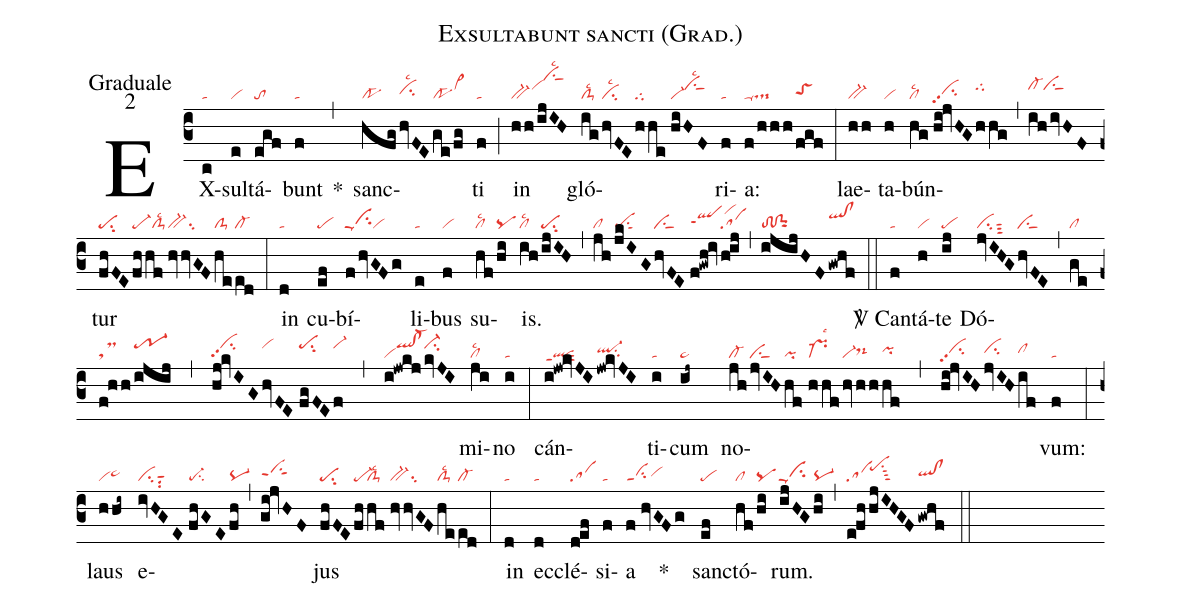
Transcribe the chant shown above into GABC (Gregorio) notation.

nabc-lines:1;
name:Exsultabunt sancti (Grad.);
office-part:Graduale;
mode:2;
%%
(c3) EX(c|ta)sul(e|vi)tá(egf|to)bunt(f|ta) *(,) sanc(hfg|po-|hvFE|cihhlsc2|ge/fg|po-vi>hj)ti(f|ta) (;) in(hh/ijIH|bv-vihjciShnlsc2) gló(ig|clS-lsc2|hvFE|cilsc2|hhe//|tg|hiHF|vi-ciShjlsc2)ri(f|ta)a:(f/hhh/|ts-ppu1|fgf|toShh) (:) lae(hh|bv-)ta(h|vi)bún(hg//|cllsc2|hi!jvHG|cihhpp2|hhg,|tghj|ihivHF|cl-hjciShj)tur(fhFE|pesu2|fhhf//|pe-clS-lsc2|hvvGF|bv-su2|he|clS-|ed|cl-) (:) in(d|ta) cu(ef|pe)bí(fhvGFg|cippu1vi)li(e|ta)bus(f|vi) su(hf/|cllsc2|hi|pq)is.(ih/|cllsc2|ijIH|pesu2) (,) (jh/|cl|jkIG|pesu1sut1|hvFE//|ciS|f!gwh!iv|qlhhppt1vihl|h!ij|sa) (,) (ijijHF|to!ciG|gwhf|qlhj!clhj) (::)

<sp>V/</sp> Can(f|ta)tá(h|vi)te(ij|pe) Dó(jvIHG|cisut3|hvFE,|ciS|ge/|cl|f!hh/|tsM|ijij,|tr-1hj|hj!kvIG|cihjpp2|hvFE//|vihj|fgFE|pehjsu2|f,|vi-hj|i!jwkj|viqlhj!cl-hj|kvJI|ci-hj)mi(ji|cllsc2)no(i|ta) (:) cán(i!jw!kvJI|qlppt1sut2|jw!kvJI|ql-hhsu2)ti(i|ta)cum(ij~|ta>) no(jh|cl-|jvIH|ciS|hf//|pi|hhf/|pr-lsc3|hv|vi-|hh|ds-hh|hf,|pihh|hi!jvIH|cihhpp2|jvIH|cihh|if|clhh)vum:(f|ta) (:) laus(hhi~|vita>hh) e(ivHGE//|cisut1su2|fhGE|pe-su2|fh,|pq-|gi!jvHF|ciShhppt1)jus(fhFE|pesu2|fh|pe-|hf//|clS-lsc2|hvvGF|bv-su2|he|clS-lsc2|ed|cl-) (:) in(d|ta) ec(d|ta)clé(d!ef|sa)si(f|ta)a(f//hvGFg|cippt1vihh) *() sanc(ef|pe)tó(hf/|cl|hi|pq)rum.(ijHG|cippu1|hi|pq-) (,) (e!fh|sa|hjIHGF|pehjsu1sut3|gwhf|qlhh!clhh) (::)
